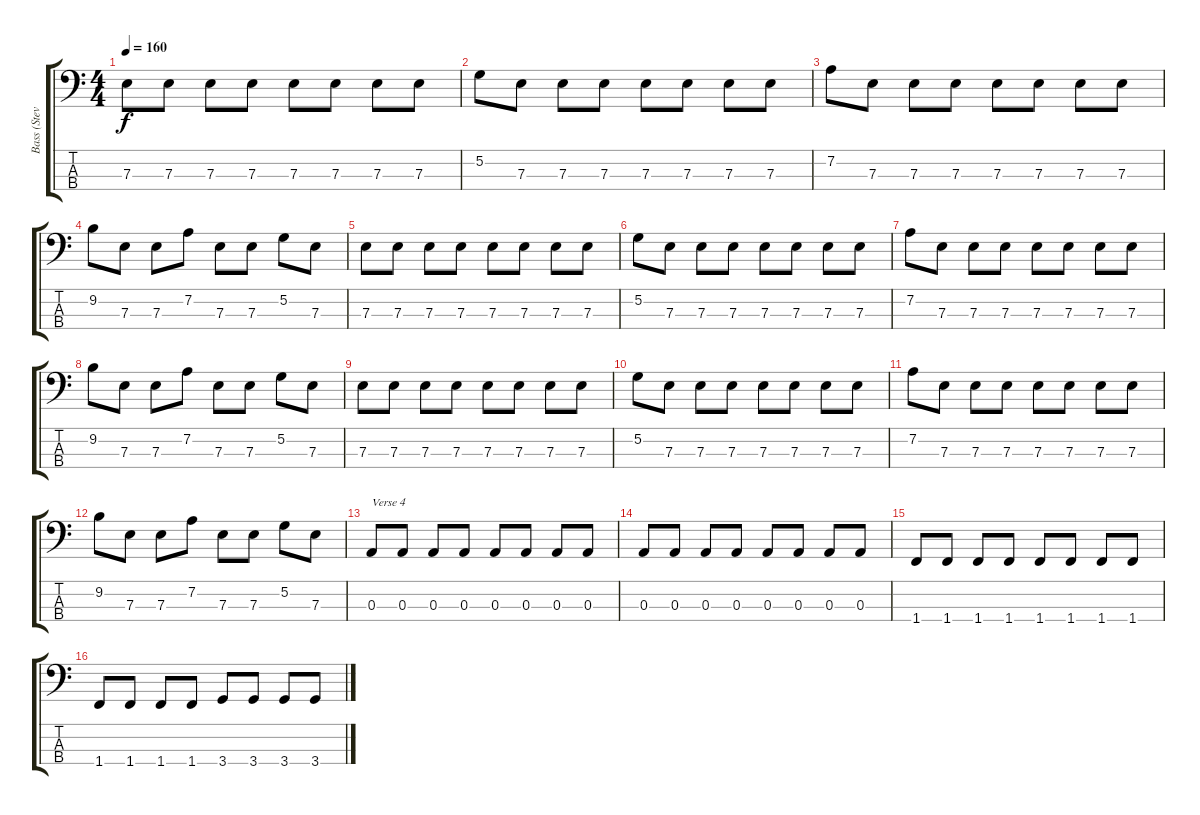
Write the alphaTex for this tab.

\track ("Bass (Steve)" "Bass (Stev") {instrument electricbasspick}
\staff {score tabs}
\tuning (G2 D2 A1 E1) {hide}
\ts (4 4)
\tempo 160
\clef f4
\ks c
7.3.8{dy f} 7.3.8 7.3.8 7.3.8 7.3.8 7.3.8 7.3.8 7.3.8 |
5.2.8 7.3.8 7.3.8 7.3.8 7.3.8 7.3.8 7.3.8 7.3.8 |
7.2.8 7.3.8 7.3.8 7.3.8 7.3.8 7.3.8 7.3.8 7.3.8 |
9.2.8 7.3.8 7.3.8 7.2.8 7.3.8 7.3.8 5.2.8 7.3.8 |
7.3.8 7.3.8 7.3.8 7.3.8 7.3.8 7.3.8 7.3.8 7.3.8 |
5.2.8 7.3.8 7.3.8 7.3.8 7.3.8 7.3.8 7.3.8 7.3.8 |
7.2.8 7.3.8 7.3.8 7.3.8 7.3.8 7.3.8 7.3.8 7.3.8 |
9.2.8 7.3.8 7.3.8 7.2.8 7.3.8 7.3.8 5.2.8 7.3.8 |
7.3.8 7.3.8 7.3.8 7.3.8 7.3.8 7.3.8 7.3.8 7.3.8 |
5.2.8 7.3.8 7.3.8 7.3.8 7.3.8 7.3.8 7.3.8 7.3.8 |
7.2.8 7.3.8 7.3.8 7.3.8 7.3.8 7.3.8 7.3.8 7.3.8 |
9.2.8 7.3.8 7.3.8 7.2.8 7.3.8 7.3.8 5.2.8 7.3.8 |
0.3.8{txt "Verse 4"} 0.3.8 0.3.8 0.3.8 0.3.8 0.3.8 0.3.8 0.3.8 |
0.3.8 0.3.8 0.3.8 0.3.8 0.3.8 0.3.8 0.3.8 0.3.8 |
1.4.8 1.4.8 1.4.8 1.4.8 1.4.8 1.4.8 1.4.8 1.4.8 |
1.4.8 1.4.8 1.4.8 1.4.8 3.4.8 3.4.8 3.4.8 3.4.8
